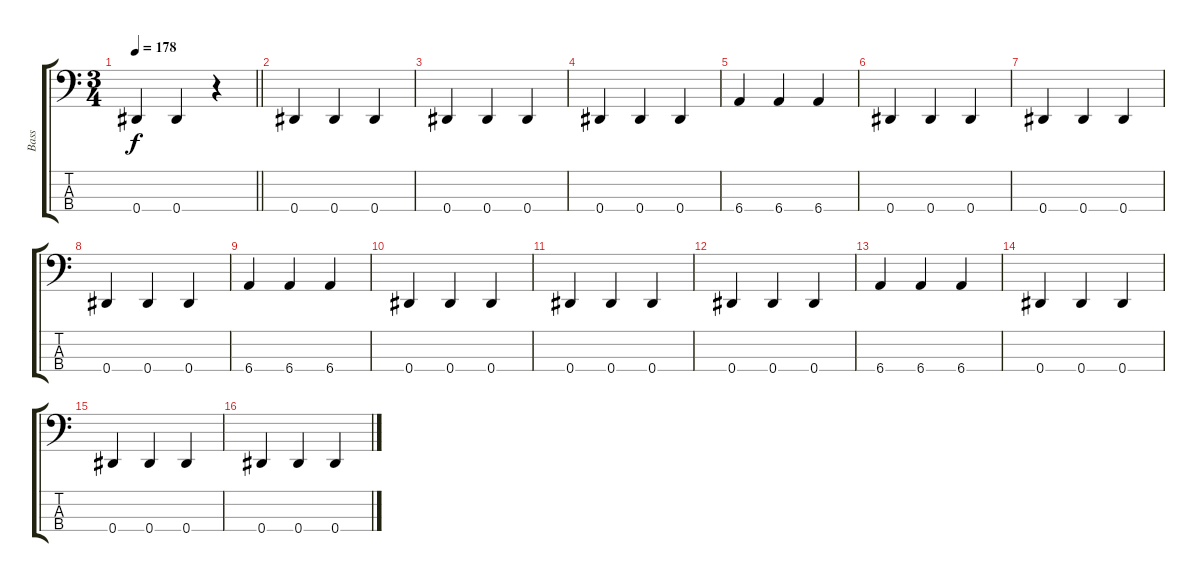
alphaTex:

\track ("Bass" "Bass") {instrument electricbassfinger}
\staff {score tabs}
\tuning (Gb2 Db2 Ab1 Eb1) {hide}
\ts (3 4)
\tempo 178
\clef f4
\barLineRight lightlight
\ks c
0.4.4{dy f} 0.4.4 r.4 |
0.4.4 0.4.4 0.4.4 |
0.4.4 0.4.4 0.4.4 |
0.4.4 0.4.4 0.4.4 |
6.4.4 6.4.4 6.4.4 |
0.4.4 0.4.4 0.4.4 |
0.4.4 0.4.4 0.4.4 |
0.4.4 0.4.4 0.4.4 |
6.4.4 6.4.4 6.4.4 |
0.4.4 0.4.4 0.4.4 |
0.4.4 0.4.4 0.4.4 |
0.4.4 0.4.4 0.4.4 |
6.4.4 6.4.4 6.4.4 |
0.4.4 0.4.4 0.4.4 |
0.4.4 0.4.4 0.4.4 |
0.4.4 0.4.4 0.4.4
